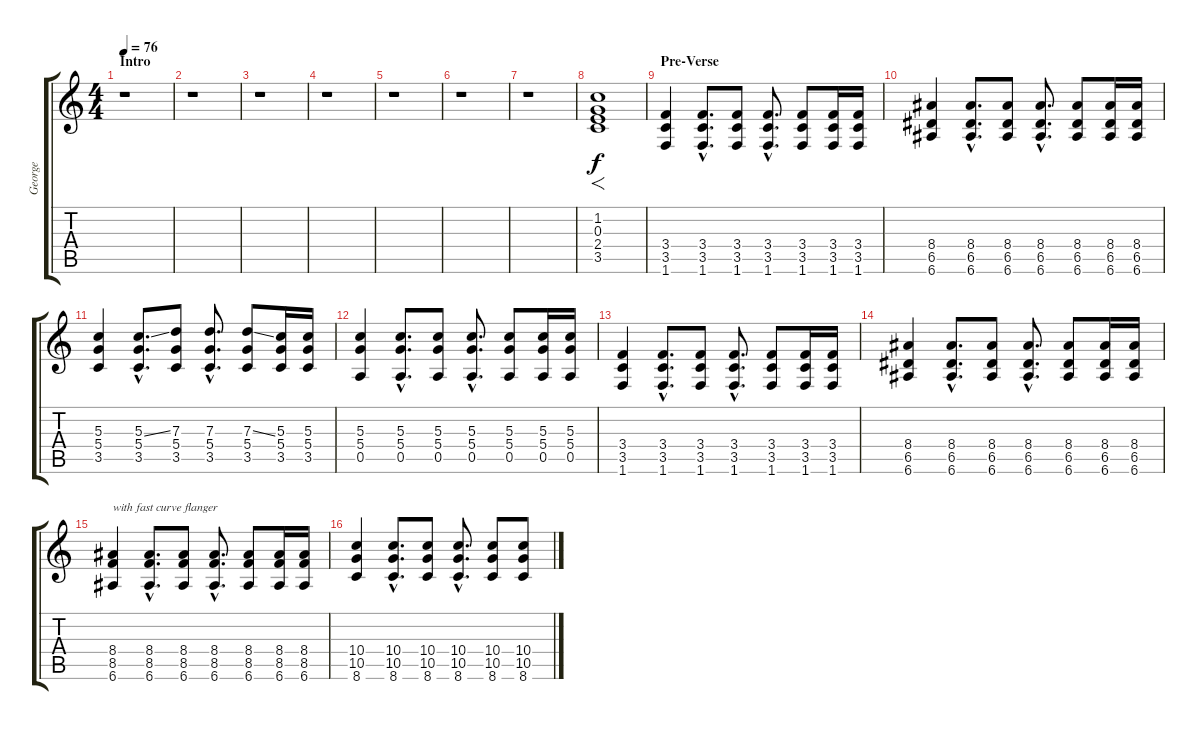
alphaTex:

\track ("George" "George") {instrument distortionguitar}
\staff {score tabs}
\tuning (E4 B3 G3 D3 A2 E2) {hide}
\ts (4 4)
\section ("" "Intro")
\tempo 76
\clef g2
\ks c
r.1{dy f instrument distortionguitar} |
r.1 |
r.1 |
r.1 |
r.1 |
r.1 |
r.1 |
(1.2 0.3 2.4 3.5).1{f} |
\section ("" "Pre-Verse")
(3.4 3.5 1.6).4 (3.4{hac} 3.5{hac} 1.6{hac}).8{d} (3.4 3.5 1.6).8 (3.4{hac} 3.5{hac} 1.6{hac}).8{d} (3.4 3.5 1.6).8 (3.4 3.5 1.6).16 (3.4 3.5 1.6).16 |
(8.4 6.5 6.6).4 (8.4{hac} 6.5{hac} 6.6{hac}).8{d} (8.4 6.5 6.6).8 (8.4{hac} 6.5{hac} 6.6{hac}).8{d} (8.4 6.5 6.6).8 (8.4 6.5 6.6).16 (8.4 6.5 6.6).16 |
(5.3 5.4 3.5).4 (5.3{ss hac} 5.4{hac} 3.5{hac}).8{d} (7.3 5.4 3.5).8 (7.3{hac} 5.4{hac} 3.5{hac}).8{d} (7.3{ss} 5.4 3.5).8 (5.3 5.4 3.5).16 (5.3 5.4 3.5).16 |
(5.3 5.4 0.5).4 (5.3{hac} 5.4{hac} 0.5{hac}).8{d} (5.3 5.4 0.5).8 (5.3{hac} 5.4{hac} 0.5{hac}).8{d} (5.3 5.4 0.5).8 (5.3 5.4 0.5).16 (5.3 5.4 0.5).16 |
(3.4 3.5 1.6).4 (3.4{hac} 3.5{hac} 1.6{hac}).8{d} (3.4 3.5 1.6).8 (3.4{hac} 3.5{hac} 1.6{hac}).8{d} (3.4 3.5 1.6).8 (3.4 3.5 1.6).16 (3.4 3.5 1.6).16 |
(8.4 6.5 6.6).4 (8.4{hac} 6.5{hac} 6.6{hac}).8{d} (8.4 6.5 6.6).8 (8.4{hac} 6.5{hac} 6.6{hac}).8{d} (8.4 6.5 6.6).8 (8.4 6.5 6.6).16 (8.4 6.5 6.6).16 |
(8.4 8.5 6.6).4{txt "with fast curve flanger" balance 16} (8.4{hac} 8.5{hac} 6.6{hac}).8{d balance 0} (8.4 8.5 6.6).8{balance 16} (8.4{hac} 8.5{hac} 6.6{hac}).8{d balance 0} (8.4 8.5 6.6).8 (8.4 8.5 6.6).16 (8.4 8.5 6.6).16 |
(10.4 10.5 8.6).4{balance 16} (10.4{hac} 10.5{hac} 8.6{hac}).8{d balance 0} (10.4 10.5 8.6).8{balance 16} (10.4{hac} 10.5{hac} 8.6{hac}).8{d balance 0} (10.4 10.5 8.6).8 (10.4 10.5 8.6).8
